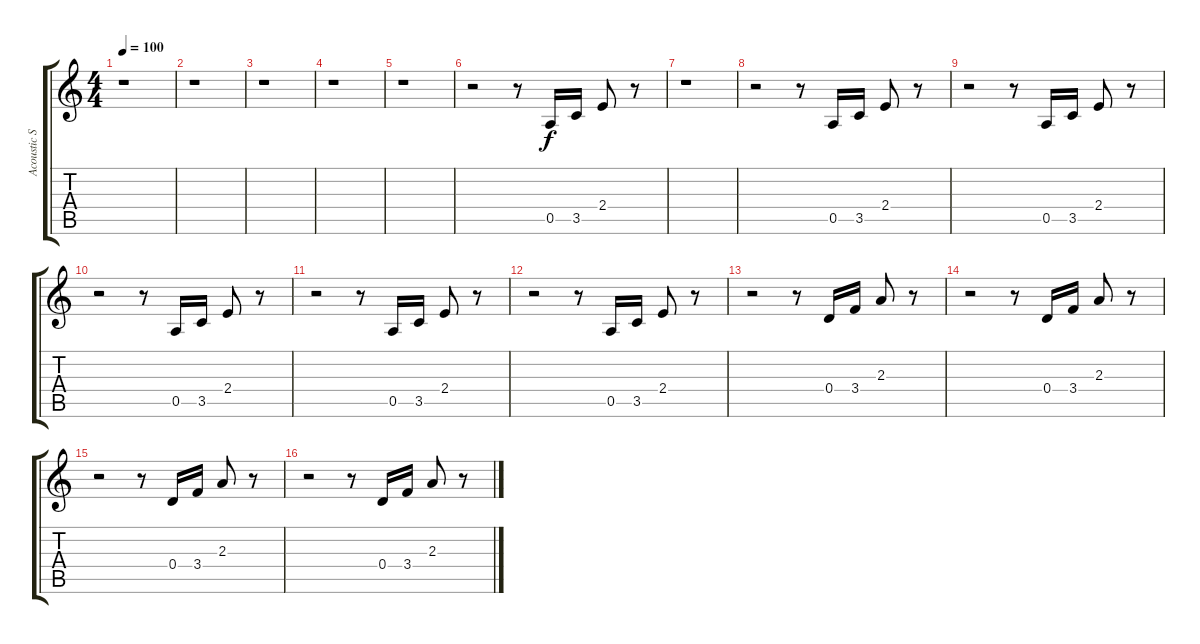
\track ("Acoustic Steel" "Acoustic S") {instrument acousticguitarsteel}
\staff {score tabs}
\tuning (E4 B3 G3 D3 A2 E2) {hide}
\ts (4 4)
\tempo 100
\clef g2
\ks c
r.1{dy f} |
r.1 |
r.1 |
r.1 |
r.1 |
r.2 r.8 0.5.16 3.5.16 2.4.8 r.8 |
r.1 |
r.2 r.8 0.5.16 3.5.16 2.4.8 r.8 |
r.2 r.8 0.5.16 3.5.16 2.4.8 r.8 |
r.2 r.8 0.5.16 3.5.16 2.4.8 r.8 |
r.2 r.8 0.5.16 3.5.16 2.4.8 r.8 |
r.2 r.8 0.5.16 3.5.16 2.4.8 r.8 |
r.2 r.8 0.4.16 3.4.16 2.3.8 r.8 |
r.2 r.8 0.4.16 3.4.16 2.3.8 r.8 |
r.2 r.8 0.4.16 3.4.16 2.3.8 r.8 |
r.2 r.8 0.4.16 3.4.16 2.3.8 r.8
